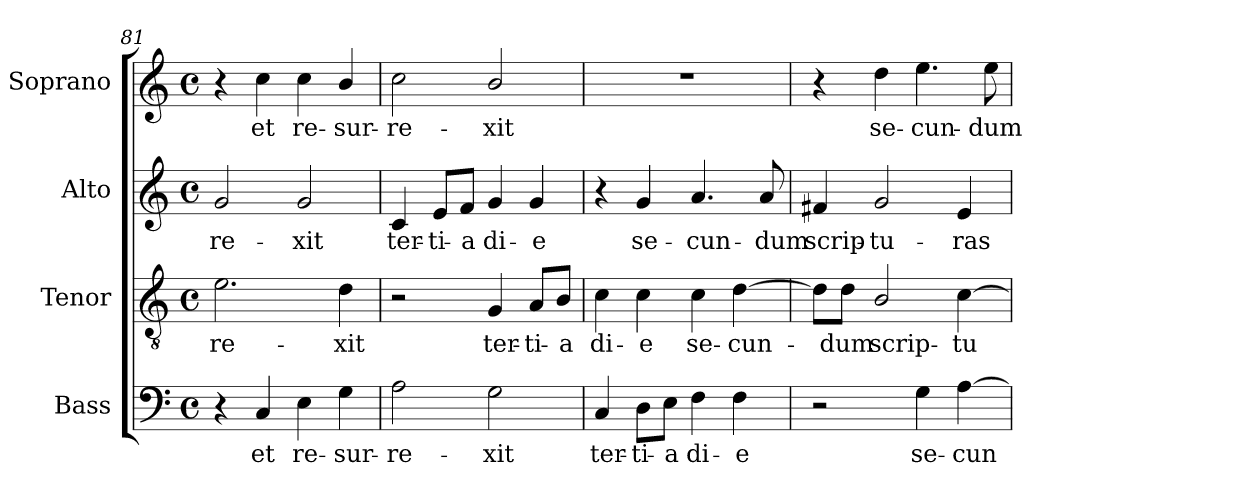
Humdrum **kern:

**kern	**text	**kern	**text	**kern	**text	**kern	**text
*part4	*part4	*part3	*part3	*part2	*part2	*part1	*part1
*staff4	*staff4	*staff3	*staff3	*staff2	*staff2	*staff1	*staff1
*I"Bass	*	*I"Tenor	*	*I"Alto	*	*I"Soprano	*
*I'B.	*	*I'T.	*	*I'A.	*	*I'S.	*
*clefF4	*	*clefGv2	*	*clefG2	*	*clefG2	*
*	*	*ITrd7c12	*	*	*	*	*
*k[]	*	*k[]	*	*k[]	*	*k[]	*
*C:	*	*C:	*	*C:	*	*C:	*
*M4/4	*	*M4/4	*	*M4/4	*	*M4/4	*
*met(c)	*	*met(c)	*	*met(c)	*	*met(c)	*
=81	=81	=81	=81	=81	=81	=81	=81
!	!	!	!LO:LY:b:color=#000000	!	!	!	!
!	!	!	!	!	!LO:LY:b:color=#000000	!	!
4r	.	2.Ei\	-re-	2gi/	-re-	4r	.
!	!LO:LY:b:color=#000000	!	!	!	!	!	!
!	!	!	!	!	!	!	!LO:LY:b:color=#000000
4Ci/	et	.	.	.	.	4cci\	et
!	!LO:LY:b:color=#000000	!	!	!	!	!	!
!	!	!	!	!	!LO:LY:b:color=#000000	!	!
!	!	!	!	!	!	!	!LO:LY:b:color=#000000
4Ei\	re-	.	.	2gi/	-xit	4cci\	re-
!	!LO:LY:b:color=#000000	!	!	!	!	!	!
!	!	!	!LO:LY:b:color=#000000	!	!	!	!
!	!	!	!	!	!	!	!LO:LY:b:color=#000000
4Gi\	-sur-	4Di\	-xit	.	.	4bi/	-sur-
!!LO:PB:g=z
=82	=82	=82	=82	=82	=82	=82	=82
!	!LO:LY:b:color=#000000	!	!	!	!	!	!
!	!	!	!	!	!LO:LY:b:color=#000000	!	!
!	!	!	!	!	!	!	!LO:LY:b:color=#000000
2Ai\	-re-	2r	.	4ci/	ter-	2cci\	-re-
!	!	!	!	!	!LO:LY:b:color=#000000	!	!
.	.	.	.	8ei/L	-ti-	.	.
!	!	!	!	!	!LO:LY:b:color=#000000	!	!
.	.	.	.	8fi/J	-a	.	.
!	!LO:LY:b:color=#000000	!	!	!	!	!	!
!	!	!	!LO:LY:b:color=#000000	!	!	!	!
!	!	!	!	!	!LO:LY:b:color=#000000	!	!
!	!	!	!	!	!	!	!LO:LY:b:color=#000000
2Gi\	-xit	4GGi/	ter-	4gi/	di-	2bi/	-xit
!	!	!	!LO:LY:b:color=#000000	!	!	!	!
!	!	!	!	!	!LO:LY:b:color=#000000	!	!
.	.	8AAi/L	-ti-	4gi/	-e	.	.
!	!	!	!LO:LY:b:color=#000000	!	!	!	!
.	.	8BBi/J	-a	.	.	.	.
=83	=83	=83	=83	=83	=83	=83	=83
!	!LO:LY:b:color=#000000	!	!	!	!	!	!
!	!	!	!LO:LY:b:color=#000000	!	!	!	!
4Ci/	ter-	4Ci\	di-	4r	.	1r	.
!	!LO:LY:b:color=#000000	!	!	!	!	!	!
!	!	!	!LO:LY:b:color=#000000	!	!	!	!
!	!	!	!	!	!LO:LY:b:color=#000000	!	!
8Di\L	-ti-	4Ci\	-e	4gi/	se-	.	.
!	!LO:LY:b:color=#000000	!	!	!	!	!	!
8Ei\J	-a	.	.	.	.	.	.
!	!LO:LY:b:color=#000000	!	!	!	!	!	!
!	!	!	!LO:LY:b:color=#000000	!	!	!	!
!	!	!	!	!	!LO:LY:b:color=#000000	!	!
4Fi\	di-	4Ci\	se-	4.ai/	-cun-	.	.
!	!LO:LY:b:color=#000000	!	!	!	!	!	!
!	!	!	!LO:LY:b:color=#000000	!	!	!	!
4Fi\	-e	[4Di\	-cun-	.	.	.	.
!	!	!	!	!	!LO:LY:b:color=#000000	!	!
.	.	.	.	8ai/	-dum	.	.
=84	=84	=84	=84	=84	=84	=84	=84
!	!	!	!	!	!LO:LY:b:color=#000000	!	!
2r	.	8Di\L]	.	4f#Xi/	scrip-	4r	.
!	!	!	!LO:LY:b:color=#000000	!	!	!	!
.	.	8Di\J	-dum	.	.	.	.
!	!	!	!LO:LY:b:color=#000000	!	!	!	!
!	!	!	!	!	!LO:LY:b:color=#000000	!	!
!	!	!	!	!	!	!	!LO:LY:b:color=#000000
.	.	2BBi/	scrip-	2gi/	-tu-	4ddi\	se-
!	!LO:LY:b:color=#000000	!	!	!	!	!	!
!	!	!	!	!	!	!	!LO:LY:b:color=#000000
4Gi\	se-	.	.	.	.	4.eei\	-cun-
!	!LO:LY:b:color=#000000	!	!	!	!	!	!
!	!	!	!LO:LY:b:color=#000000	!	!	!	!
!	!	!	!	!	!LO:LY:b:color=#000000	!	!
[4Ai\	-cun-	[4Ci\	-tu-	4ei/	-ras	.	.
!	!	!	!	!	!	!	!LO:LY:b:color=#000000
.	.	.	.	.	.	8eei\	-dum
=	=	=	=	=	=	=	=
*-	*-	*-	*-	*-	*-	*-	*-
